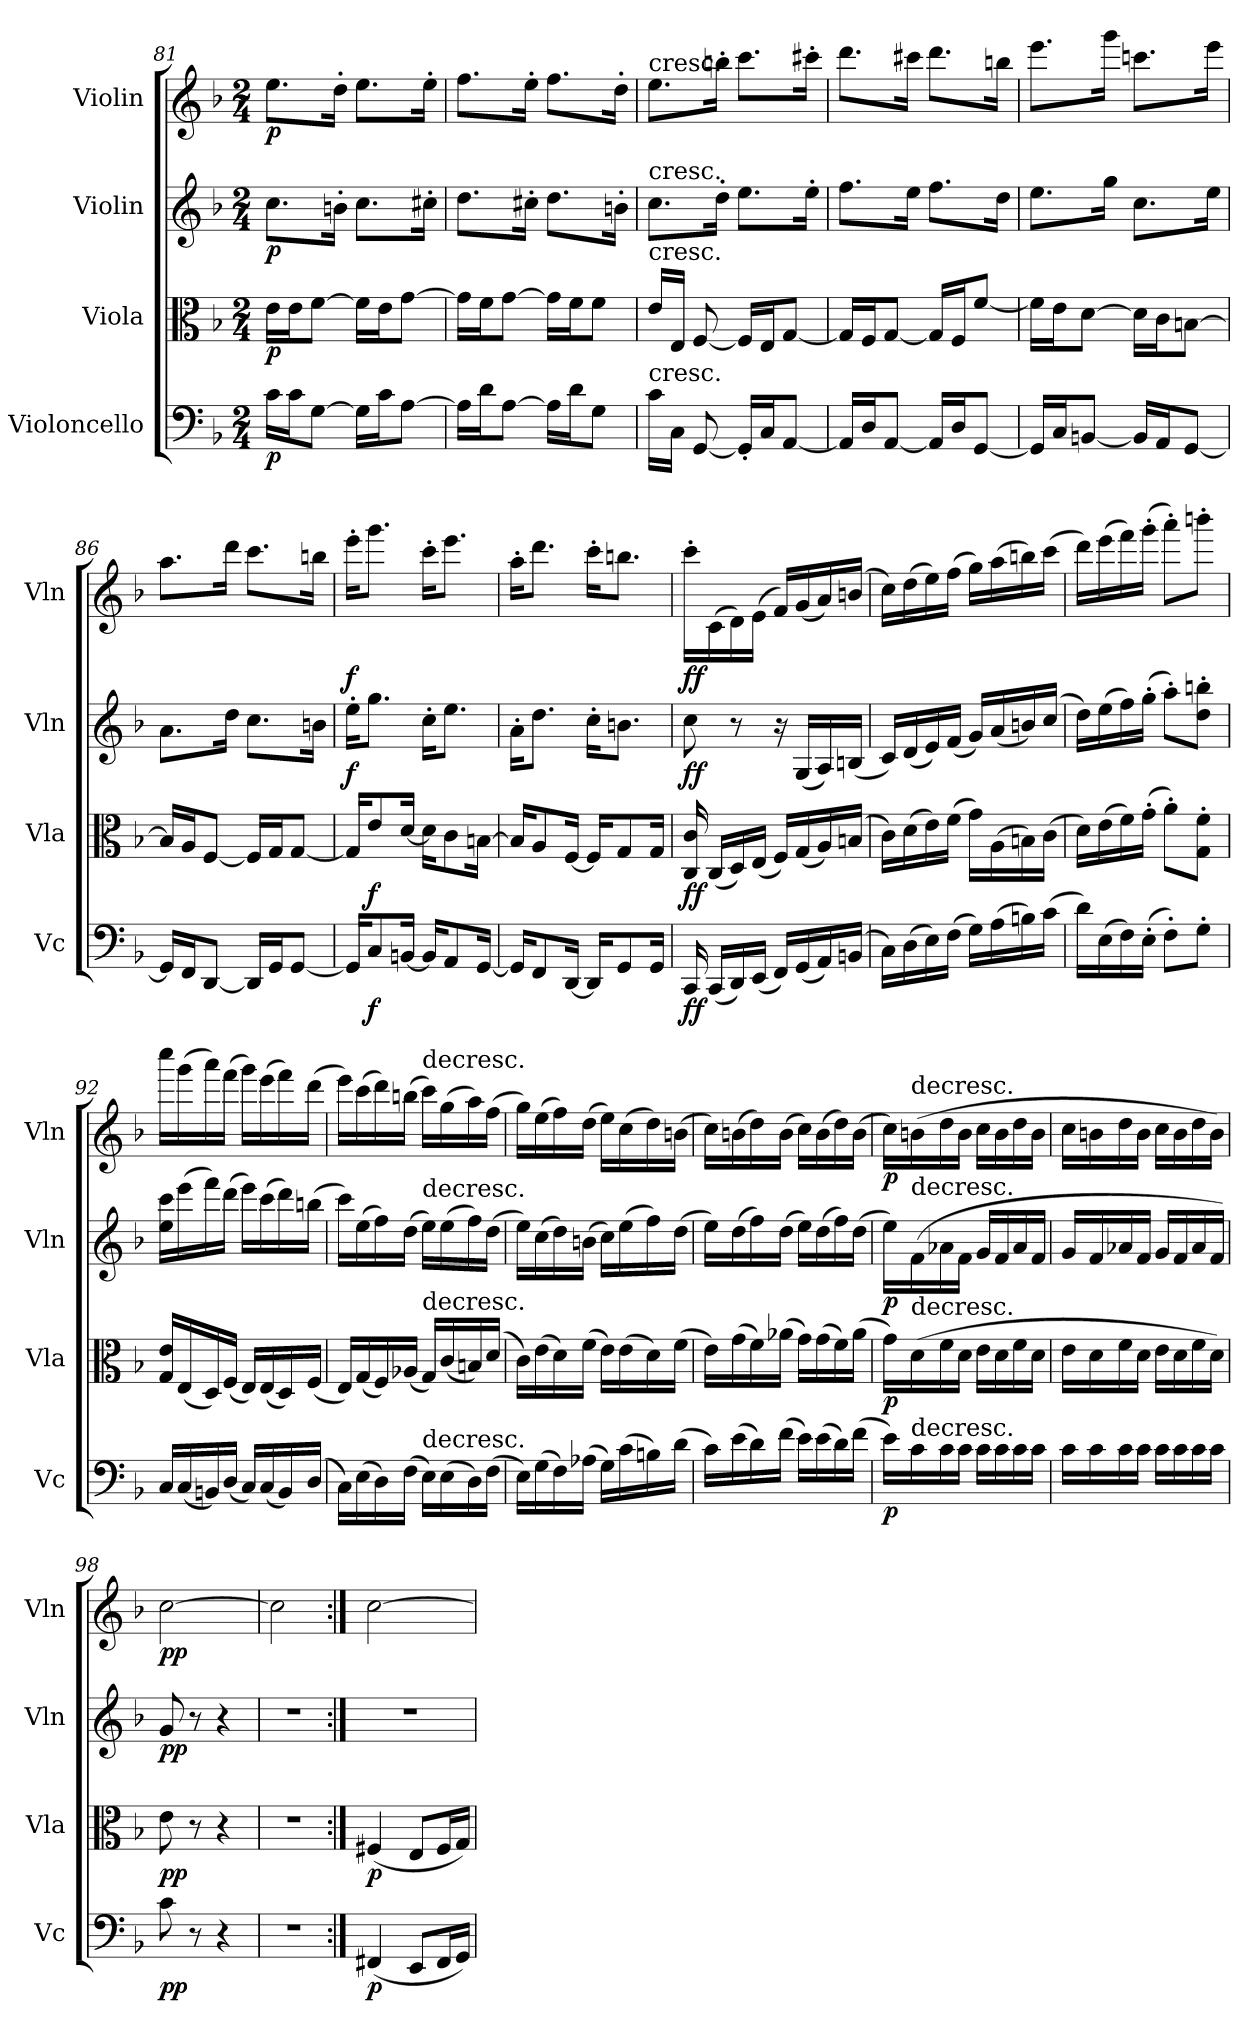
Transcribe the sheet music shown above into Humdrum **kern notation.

**kern	**dynam	**kern	**dynam	**kern	**dynam	**kern	**dynam
*part4	*part4	*part3	*part3	*part2	*part2	*part1	*part1
*staff4	*staff4	*staff3	*staff3	*staff2	*staff2	*staff1	*staff1
*I"Violoncello	*	*I"Viola	*	*I"Violin	*	*I"Violin	*
*I'Vc	*	*I'Vla	*	*I'Vln	*	*I'Vln	*
*clefF4	*	*clefC3	*	*clefG2	*	*clefG2	*
*k[b-]	*	*k[b-]	*	*k[b-]	*	*k[b-]	*
*F:	*	*F:	*	*F:	*	*F:	*
*M2/4	*	*M2/4	*	*M2/4	*	*M2/4	*
=81	=81	=81	=81	=81	=81	=81	=81
16c\LL	p	16e\LL	p	8.cc\L	p	8.ee\L	p
16c\J	.	16e\J	.	.	.	.	.
[8G\J	.	[8f\J	.	.	.	.	.
.	.	.	.	16bn'\Jk	.	16dd'\Jk	.
16G\LL]	.	16f\LL]	.	8.cc\L	.	8.ee\L	.
16c\J	.	16e\J	.	.	.	.	.
[8A\J	.	[8g\J	.	.	.	.	.
.	.	.	.	16cc#X'\Jk	.	16ee'\Jk	.
=82	=82	=82	=82	=82	=82	=82	=82
16A\LL]	.	16g\LL]	.	8.dd\L	.	8.ff\L	.
16d\J	.	16f\J	.	.	.	.	.
[8A\J	.	[8g\J	.	.	.	.	.
.	.	.	.	16cc#X'\Jk	.	16ee'\Jk	.
16A\LL]	.	16g\LL]	.	8.dd\L	.	8.ff\L	.
16d\J	.	16f\J	.	.	.	.	.
8G\J	.	8f\J	.	.	.	.	.
.	.	.	.	16bn'\Jk	.	16dd'\Jk	.
=83	=83	=83	=83	=83	=83	=83	=83
!	!	!	!	!	!	!LO:TX:t=cresc.	!
!	!	!	!	!LO:TX:t=cresc.	!	!	!
!	!	!LO:TX:t=cresc.	!	!	!	!	!
!LO:TX:t=cresc.	!	!	!	!	!	!	!
16c\LL	.	16e/LL	.	8.cc\L	.	8.ee\L	.
16C\JJ	.	16E/JJ	.	.	.	.	.
[8GG/	.	[8F/	.	.	.	.	.
.	.	.	.	16dd'\Jk	.	16bbn'\Jk	.
16GG'/LL]	.	16F/LL]	.	8.ee\L	.	8.ccc\L	.
16C/J	.	16E/J	.	.	.	.	.
[8AA/J	.	[8G/J	.	.	.	.	.
.	.	.	.	16ee'\Jk	.	16ccc#X'\Jk	.
=84	=84	=84	=84	=84	=84	=84	=84
16AA/LL]	.	16G/LL]	.	8.ff\L	.	8.ddd\L	.
16D/J	.	16F/J	.	.	.	.	.
[8AA/J	.	[8G/J	.	.	.	.	.
.	.	.	.	16ee\Jk	.	16ccc#X\Jk	.
16AA/LL]	.	16G/LL]	.	8.ff\L	.	8.ddd\L	.
16D/J	.	16F/J	.	.	.	.	.
[8GG/J	.	[8f/J	.	.	.	.	.
.	.	.	.	16dd\Jk	.	16bbn\Jk	.
=85	=85	=85	=85	=85	=85	=85	=85
16GG/LL]	.	16f\LL]	.	8.ee\L	.	8.eee\L	.
16C/J	.	16e\J	.	.	.	.	.
[8BBn/J	.	[8d\J	.	.	.	.	.
.	.	.	.	16gg\Jk	.	16ggg\Jk	.
16BB/LL]	.	16d\LL]	.	8.cc\L	.	8.cccn\L	.
16AA/J	.	16c\J	.	.	.	.	.
[8GG/J	.	[8Bn\J	.	.	.	.	.
.	.	.	.	16ee\Jk	.	16eee\Jk	.
=86	=86	=86	=86	=86	=86	=86	=86
16GG/LL]	.	16B/LL]	.	8.a\L	.	8.aa\L	.
16FF/J	.	16A/J	.	.	.	.	.
[8DD/J	.	[8F/J	.	.	.	.	.
.	.	.	.	16dd\Jk	.	16ddd\Jk	.
16DD/LL]	.	16F/LL]	.	8.cc\L	.	8.ccc\L	.
16GG/J	.	16G/J	.	.	.	.	.
[8GG/J	.	[8G/J	.	.	.	.	.
.	.	.	.	16bn\Jk	.	16bbn\Jk	.
=87	=87	=87	=87	=87	=87	=87	=87
16GG/KL]	.	16G/KL]	.	16ee'\KL	f	16eee'\KL	f
8C/	f	8e/	f	8.gg\J	.	8.ggg\J	.
[16BBn/Jk	.	[16d/Jk	.	.	.	.	.
16BB/KL]	.	16d\KL]	.	16cc'\KL	.	16ccc'\KL	.
8AA/	.	8c\	.	8.ee\J	.	8.eee\J	.
[16GG/Jk	.	[16Bn\Jk	.	.	.	.	.
=88	=88	=88	=88	=88	=88	=88	=88
16GG/KL]	.	16B/KL]	.	16a'\KL	.	16aa'\KL	.
8FF/	.	8A/	.	8.dd\J	.	8.ddd\J	.
[16DD/Jk	.	[16F/Jk	.	.	.	.	.
16DD/KL]	.	16F/KL]	.	16cc'\KL	.	16ccc'\KL	.
8GG/	.	8G/	.	8.bn\J	.	8.bbn\J	.
16GG/Jk	.	16G/Jk	.	.	.	.	.
=89	=89	=89	=89	=89	=89	=89	=89
16CC/	ff	16C/ 16c/	ff	8cc\	ff	16ccc'\LL	ff
(16CC/LL	.	(16C/LL	.	.	.	(16c\	.
16DD/)	.	16D/)	.	8r	.	16d\)	.
(16EE/JJ	.	(16E/JJ	.	.	.	(16e\JJ	.
16FF/LL)	.	16F/LL)	.	16r	.	16f/LL)	.
(16GG/	.	(16G/	.	(16G/LL	.	(16g/	.
16AA/)	.	16A/)	.	16A/)	.	16a/)	.
(16BBn/JJ	.	(16Bn/JJ	.	(16Bn/JJ	.	(16bn/JJ	.
=90	=90	=90	=90	=90	=90	=90	=90
16C\LL)	.	16c\LL)	.	16c/LL)	.	16cc\LL)	.
(16D\	.	(16d\	.	(16d/	.	(16dd\	.
16E\)	.	16e\)	.	16e/)	.	16ee\)	.
(16F\JJ	.	(16f\JJ	.	(16f/JJ	.	(16ff\JJ	.
16G\LL)	.	16g\LL)	.	16g/LL)	.	16gg\LL)	.
(16A\	.	(16A\	.	(16a/	.	(16aa\	.
16Bn\)	.	16Bn\)	.	16bn/)	.	16bbn\)	.
(16c\JJ	.	(16c\JJ	.	(16cc/JJ	.	(16ccc\JJ	.
=91	=91	=91	=91	=91	=91	=91	=91
16d\LL)	.	16d\LL)	.	16dd\LL)	.	16ddd\LL)	.
(16E\	.	(16e\	.	(16ee\	.	(16eee\	.
16F\)	.	16f\)	.	16ff\)	.	16fff\)	.
(16E'\JJ	.	(16g'\JJ	.	(16gg'\JJ	.	(16ggg'\JJ	.
8F'\L)	.	8a'\L)	.	8aa'\L)	.	8aaa'\L)	.
8G'\J	.	8G'\ 8f'\J	.	8dd'\ 8bbn'\J	.	8bbbn'\J	.
=92	=92	=92	=92	=92	=92	=92	=92
16C/LL	.	16G/ 16e/LL	.	16ee\ 16ccc\LL	.	16cccc\LL	.
(16C/	.	(16E/	.	(16eee\	.	(16ggg\	.
16BBn/)	.	16D/)	.	16fff\)	.	16aaa\)	.
(16D/JJ	.	(16F/JJ	.	(16ddd\JJ	.	(16fff\JJ	.
16C/LL)	.	16E/LL)	.	16eee\LL)	.	16ggg\LL)	.
(16C/	.	(16E/	.	(16ccc\	.	(16eee\	.
16BB/)	.	16D/)	.	16ddd\)	.	16fff\)	.
(16D/JJ	.	(16F/JJ	.	(16bbn\JJ	.	(16ddd\JJ	.
=93	=93	=93	=93	=93	=93	=93	=93
16C\LL)	.	16E/LL)	.	16ccc\LL)	.	16eee\LL)	.
(16E\	.	(16G/	.	(16ee\	.	(16ccc\	.
16D\)	.	16F/)	.	16ff\)	.	16ddd\)	.
(16F\JJ	.	(16A-X/JJ	.	(16dd\JJ	.	(16bbn\JJ	.
!	!	!	!	!	!	!LO:TX:t=decresc.	!
!	!	!	!	!LO:TX:t=decresc.	!	!	!
!	!	!LO:TX:t=decresc.	!	!	!	!	!
!LO:TX:t=decresc.	!	!	!	!	!	!	!
16E\LL)	.	16G/LL)	.	16ee\LL)	.	16ccc\LL)	.
(16E\	.	(16c/	.	(16ee\	.	(16gg\	.
16D\)	.	16Bn/)	.	16ff\)	.	16aa\)	.
(16F\JJ	.	(16d/JJ	.	(16dd\JJ	.	(16ff\JJ	.
=94	=94	=94	=94	=94	=94	=94	=94
16E\LL)	.	16c\LL)	.	16ee\LL)	.	16gg\LL)	.
(16G\	.	(16e\	.	(16cc\	.	(16ee\	.
16F\)	.	16d\)	.	16dd\)	.	16ff\)	.
(16A-X\JJ	.	(16f\JJ	.	(16bn\JJ	.	(16dd\JJ	.
16G\LL)	.	16e\LL)	.	16cc\LL)	.	16ee\LL)	.
(16c\	.	(16e\	.	(16ee\	.	(16cc\	.
16Bn\)	.	16d\)	.	16ff\)	.	16dd\)	.
(16d\JJ	.	(16f\JJ	.	(16dd\JJ	.	(16bn\JJ	.
=95	=95	=95	=95	=95	=95	=95	=95
16c\LL)	.	16e\LL)	.	16ee\LL)	.	16cc\LL)	.
(16e\	.	(16g\	.	(16dd\	.	(16bn\	.
16d\)	.	16f\)	.	16ff\)	.	16dd\)	.
(16f\JJ	.	(16a-X\JJ	.	(16dd\JJ	.	(16b\JJ	.
16e\LL)	.	16g\LL)	.	16ee\LL)	.	16cc\LL)	.
(16e\	.	(16g\	.	(16dd\	.	(16b\	.
16d\)	.	16f\)	.	16ff\)	.	16dd\)	.
(16f\JJ	.	(16a-\JJ	.	(16dd\JJ	.	(16b\JJ	.
=96	=96	=96	=96	=96	=96	=96	=96
16e\LL)	p	16g\LL)	p	16ee\LL)	p	16cc\LL)	p
!	!	!	!	!	!	!LO:TX:t=decresc.	!
!	!	!	!	!LO:TX:t=decresc.	!	!	!
!	!	!LO:TX:t=decresc.	!	!	!	!	!
!LO:TX:t=decresc.	!	!	!	!	!	!	!
16c\	.	(16d\	.	(16f\	.	(16bn\	.
16c\	.	16f\	.	16a-X\	.	16dd\	.
16c\JJ	.	16d\JJ	.	16f\JJ	.	16b\JJ	.
16c\LL	.	16e\LL	.	16g/LL	.	16cc\LL	.
16c\	.	16d\	.	16f/	.	16b\	.
16c\	.	16f\	.	16a-/	.	16dd\	.
16c\JJ	.	16d\JJ	.	16f/JJ	.	16b\JJ	.
=97	=97	=97	=97	=97	=97	=97	=97
16c\LL	.	16e\LL	.	16g/LL	.	16cc\LL	.
16c\	.	16d\	.	16f/	.	16bn\	.
16c\	.	16f\	.	16a-X/	.	16dd\	.
16c\JJ	.	16d\JJ	.	16f/JJ	.	16b\JJ	.
16c\LL	.	16e\LL	.	16g/LL	.	16cc\LL	.
16c\	.	16d\	.	16f/	.	16b\	.
16c\	.	16f\	.	16a-/	.	16dd\	.
16c\JJ	.	16d\JJ)	.	16f/JJ)	.	16b\JJ)	.
=98	=98	=98	=98	=98	=98	=98	=98
8c\	pp	8e\	pp	8g/	pp	[2cc\	pp
8r	.	8r	.	8r	.	.	.
4r	.	4r	.	4r	.	.	.
=99	=99	=99	=99	=99	=99	=99	=99
2r	.	2r	.	2r	.	2cc\]	.
=100:|!	=100:|!	=100:|!	=100:|!	=100:|!	=100:|!	=100:|!	=100:|!
(4FF#X/	p	(4F#X/	p	2r	.	[2cc\	.
8EE/L	.	8E/L	.	.	.	.	.
16FF#/L	.	16F#/L	.	.	.	.	.
16GG/JJ)	.	16G/JJ)	.	.	.	.	.
=	=	=	=	=	=	=	=
*-	*-	*-	*-	*-	*-	*-	*-
